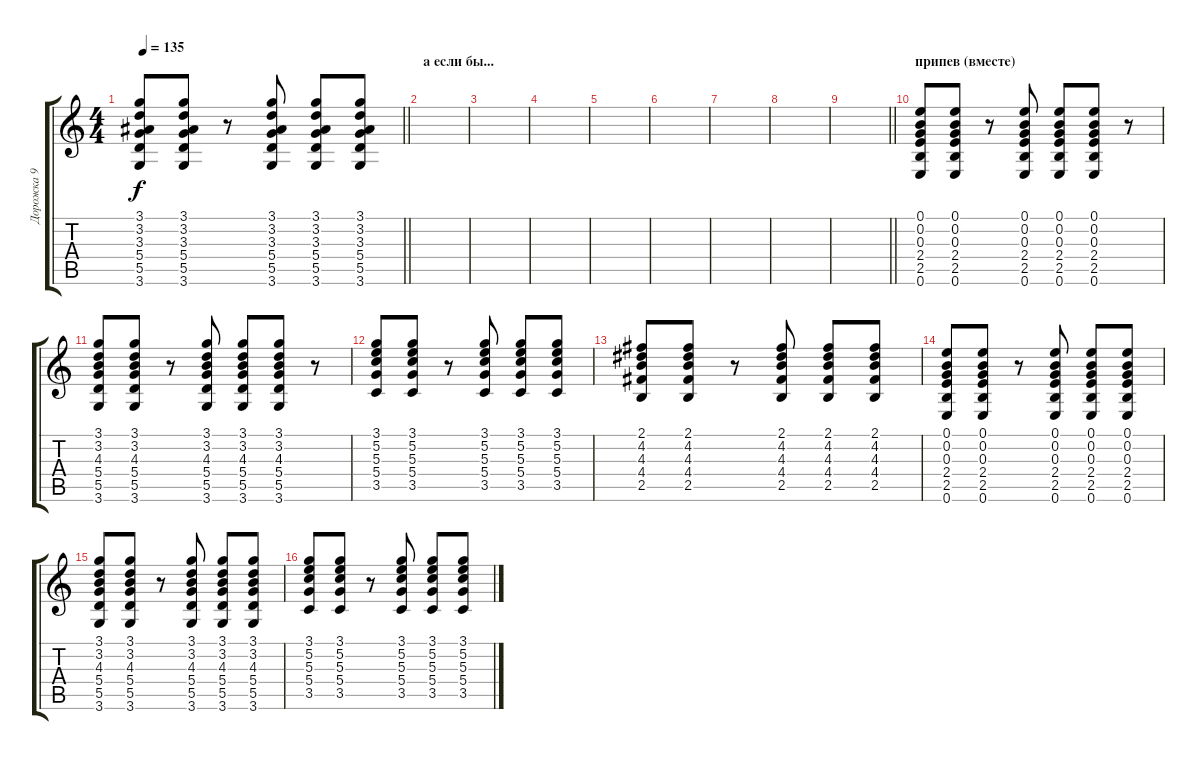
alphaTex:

\track ("Дорожка 9" "Дорожка 9") {instrument electricguitarclean}
\staff {score tabs}
\tuning (E4 B3 G3 D3 A2 E2) {hide}
\ts (4 4)
\tempo 135
\clef g2
\barLineRight lightlight
\ks c
(3.1 3.2 3.3 5.4 5.5 3.6).8{dy f} (3.1 3.2 3.3 5.4 5.5 3.6).8 r.8 (3.1 3.2 3.3 5.4 5.5 3.6).8 (3.1 3.2 3.3 5.4 5.5 3.6).8 (3.1 3.2 3.3 5.4 5.5 3.6).8 |
\section ("" "а если бы...")
|
|
|
|
|
|
|
\barLineRight lightlight
|
\section ("" "припев (вместе)")
(0.1 0.2 0.3 2.4 2.5 0.6).8 (0.1 0.2 0.3 2.4 2.5 0.6).8 r.8 (0.1 0.2 0.3 2.4 2.5 0.6).8 (0.1 0.2 0.3 2.4 2.5 0.6).8 (0.1 0.2 0.3 2.4 2.5 0.6).8 r.8 |
(3.1 3.2 4.3 5.4 5.5 3.6).8 (3.1 3.2 4.3 5.4 5.5 3.6).8 r.8 (3.1 3.2 4.3 5.4 5.5 3.6).8 (3.1 3.2 4.3 5.4 5.5 3.6).8 (3.1 3.2 4.3 5.4 5.5 3.6).8 r.8 |
(3.1 5.2 5.3 5.4 3.5).8 (3.1 5.2 5.3 5.4 3.5).8 r.8 (3.1 5.2 5.3 5.4 3.5).8 (3.1 5.2 5.3 5.4 3.5).8 (3.1 5.2 5.3 5.4 3.5).8 |
(2.1 4.2 4.3 4.4 2.5).8 (2.1 4.2 4.3 4.4 2.5).8 r.8 (2.1 4.2 4.3 4.4 2.5).8 (2.1 4.2 4.3 4.4 2.5).8 (2.1 4.2 4.3 4.4 2.5).8 |
(0.1 0.2 0.3 2.4 2.5 0.6).8 (0.1 0.2 0.3 2.4 2.5 0.6).8 r.8 (0.1 0.2 0.3 2.4 2.5 0.6).8 (0.1 0.2 0.3 2.4 2.5 0.6).8 (0.1 0.2 0.3 2.4 2.5 0.6).8 |
(3.1 3.2 4.3 5.4 5.5 3.6).8 (3.1 3.2 4.3 5.4 5.5 3.6).8 r.8 (3.1 3.2 4.3 5.4 5.5 3.6).8 (3.1 3.2 4.3 5.4 5.5 3.6).8 (3.1 3.2 4.3 5.4 5.5 3.6).8 |
(3.1 5.2 5.3 5.4 3.5).8 (3.1 5.2 5.3 5.4 3.5).8 r.8 (3.1 5.2 5.3 5.4 3.5).8 (3.1 5.2 5.3 5.4 3.5).8 (3.1 5.2 5.3 5.4 3.5).8
